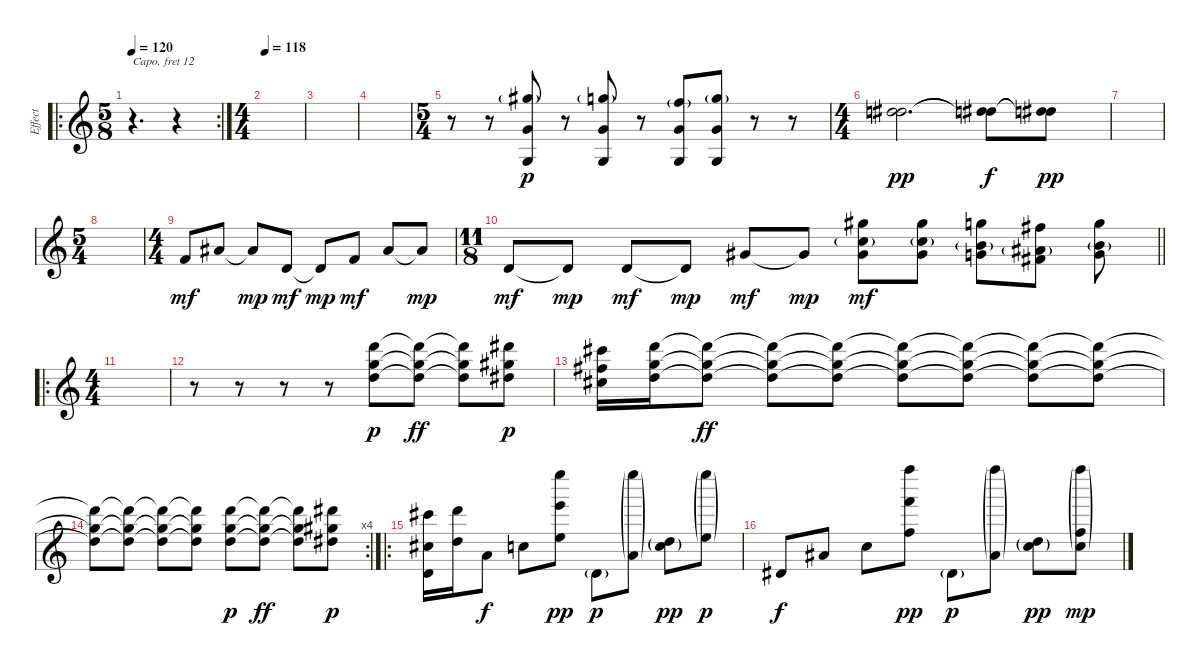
\track ("Effect" "Effect") {instrument orchestralharp}
\staff {score}
\capo 12
\tuning (E4 B3 G3 D3 A2 E2) {hide}
\ro
\rc 2
\ts (5 8)
\tempo 120
\clef g2
\ks c
r.4{d dy p} r.4 |
\ts (4 4)
\tempo 118
|
|
|
\ts (5 4)
r.8 r.8 (4.1{g} 5.4 3.6).8 r.8 (3.1{g} 5.4 3.6).8 r.8 (1.1{g pm} 5.4{pm} 3.6{pm}).8 (3.1{g} 5.4 3.6).8 r.8 r.8 |
\ts (4 4)
(4.2 7.3).2{d dy pp} (4.2{t} 7.3{t}).8{dy f} (4.2{t} 7.3{t}).8{dy pp} |
|
\ts (5 4)
|
\ts (4 4)
3.4.8{dy mf} 8.4.8 8.4{t}.8{dy mp} 0.4.8{dy mf} 0.4{t}.8{dy mp} 3.4.8{dy mf} 8.4.8 8.4{t}.8{dy mp} |
\ts (11 8)
\barLineRight lightlight
0.4.8{dy mf} 0.4{t}.8{dy mp} 0.4.8{dy mf} 0.4{t}.8{dy mp} 6.4.8{dy mf} 6.4{t}.8{dy mp} (9.2 5.3{g} 6.4).8{dy mf} (9.2 5.3{g} 6.4).8 (8.2 4.3{g} 5.4).8 (7.2 3.3{g} 4.4).8 (8.2 4.3{g} 5.4).8 |
\ro
\ts (4 4)
|
r.8 r.8 r.8 r.8 (10.1 8.2 7.3).8{dy p volume 8} (10.1{t} 8.2{t} 7.3{t}).8{dy ff} (10.1{t} 8.2{t} 7.3{t}).8 (11.1 9.2 8.3).8{dy p} |
(9.1 7.2 6.3).16 (10.1 8.2 7.3).16 (10.1{t} 8.2{t} 7.3{t}).8{dy ff} (10.1{t} 8.2{t} 7.3{t}).8 (10.1{t} 8.2{t} 7.3{t}).8 (10.1{t} 8.2{t} 7.3{t}).8 (10.1{t} 8.2{t} 7.3{t}).8 (10.1{t} 8.2{t} 7.3{t}).8 (10.1{t} 8.2{t} 7.3{t}).8 |
\rc 4
(10.1{t} 8.2{t} 7.3{t}).8 (10.1{t} 8.2{t} 7.3{t}).8 (10.1{t} 8.2{t} 7.3{t}).8 (10.1{t} 8.2{t} 7.3{t}).8 (10.1 8.2 7.3).8{dy p} (10.1{t} 8.2{t} 7.3{t}).8{dy ff} (10.1{t} 8.2{t} 7.3{t}).8 (11.1 9.2 8.3).8{dy p} |
\ro
(9.1 6.3 10.6).16{volume 3} (10.1 7.3).16 12.5.8{dy f} 10.4.8 (24.1 17.2 9.3).8{dy pp} 5.5{g}.8{dy p} (24.1{g} 7.4{g}).8 (3.2{g} 5.3{g}).8{dy pp} (24.1{g} 5.2{g}).8{dy p} |
11.6.8{dy f} 13.5.8 10.4.8 (25.1 18.2 10.3).8{dy pp} 6.5{g}.8{dy p} (25.1{g} 8.4{g}).8 (3.2{g} 5.3{g}).8{dy pp} (25.1{g} 6.2{g} 20.6{g}).8{dy mp}
